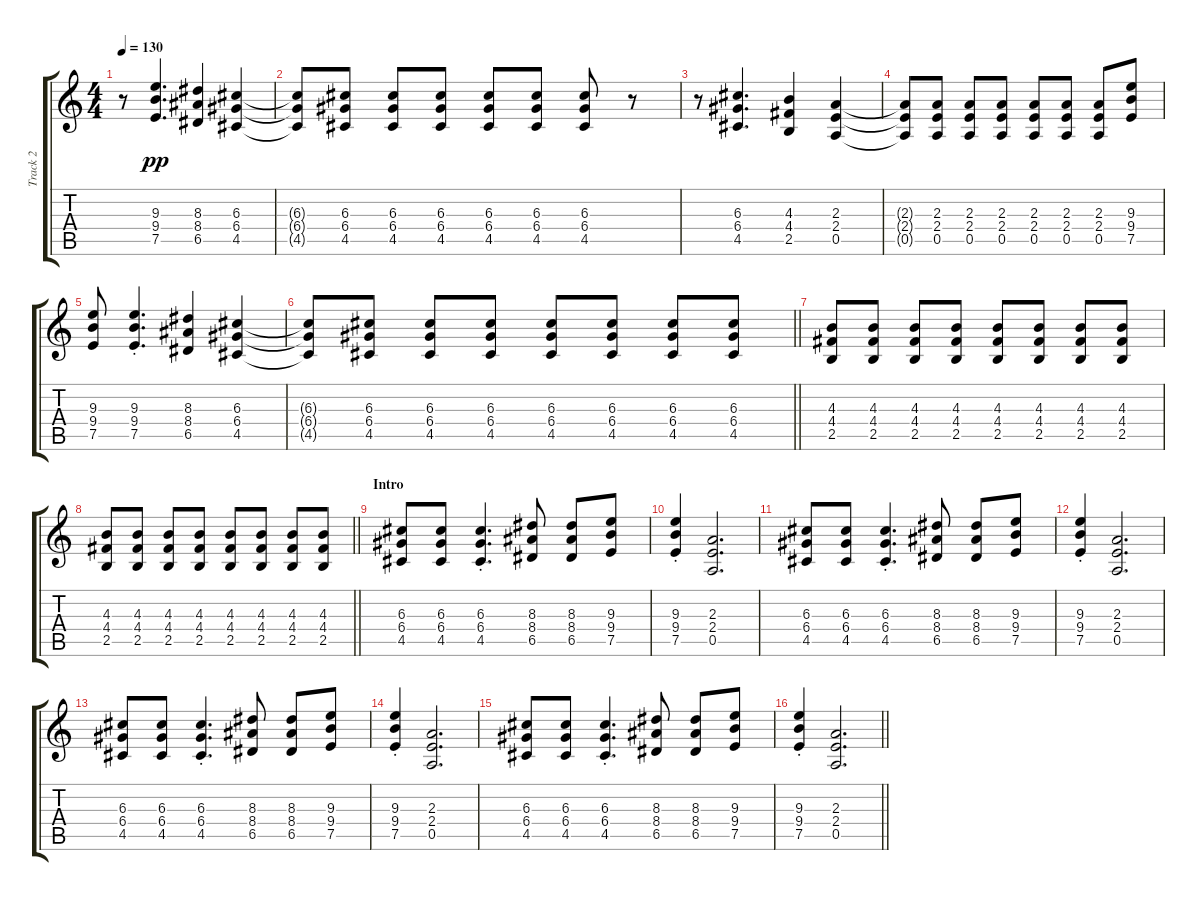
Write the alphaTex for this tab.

\track ("Track 2" "Track 2") {instrument acousticguitarsteel}
\staff {score tabs}
\tuning (E4 B3 G3 D3 A2 E2) {hide}
\ts (4 4)
\tempo 130
\clef g2
\ks c
r.8{dy pp} (9.3 9.4 7.5).4{d} (8.3 8.4 6.5).4 (6.3 6.4 4.5).4 |
(6.3{t} 6.4{t} 4.5{t}).8 (6.3 6.4 4.5).8 (6.3 6.4 4.5).8 (6.3 6.4 4.5).8 (6.3 6.4 4.5).8 (6.3 6.4 4.5).8 (6.3 6.4 4.5).8 r.8 |
r.8 (6.3 6.4 4.5).4{d} (4.3 4.4 2.5).4 (2.3 2.4 0.5).4 |
(2.3{t} 2.4{t} 0.5{t}).8 (2.3 2.4 0.5).8 (2.3 2.4 0.5).8 (2.3 2.4 0.5).8 (2.3 2.4 0.5).8 (2.3 2.4 0.5).8 (2.3 2.4 0.5).8 (9.3 9.4 7.5).8 |
(9.3 9.4 7.5).8 (9.3{st} 9.4{st} 7.5{st}).4{d} (8.3 8.4 6.5).4 (6.3 6.4 4.5).4 |
\barLineRight lightlight
(6.3{t} 6.4{t} 4.5{t}).8 (6.3 6.4 4.5).8 (6.3 6.4 4.5).8 (6.3 6.4 4.5).8 (6.3 6.4 4.5).8 (6.3 6.4 4.5).8 (6.3 6.4 4.5).8 (6.3 6.4 4.5).8 |
(4.3 4.4 2.5).8 (4.3 4.4 2.5).8 (4.3 4.4 2.5).8 (4.3 4.4 2.5).8 (4.3 4.4 2.5).8 (4.3 4.4 2.5).8 (4.3 4.4 2.5).8 (4.3 4.4 2.5).8 |
\barLineRight lightlight
(4.3 4.4 2.5).8 (4.3 4.4 2.5).8 (4.3 4.4 2.5).8 (4.3 4.4 2.5).8 (4.3 4.4 2.5).8 (4.3 4.4 2.5).8 (4.3 4.4 2.5).8 (4.3 4.4 2.5).8 |
\section ("" "Intro")
(6.3 6.4 4.5).8 (6.3 6.4 4.5).8 (6.3{st} 6.4{st} 4.5{st}).4{d} (8.3 8.4 6.5).8 (8.3 8.4 6.5).8 (9.3 9.4 7.5).8 |
(9.3{st} 9.4{st} 7.5{st}).4 (2.3 2.4 0.5).2{d} |
(6.3 6.4 4.5).8 (6.3 6.4 4.5).8 (6.3{st} 6.4{st} 4.5{st}).4{d} (8.3 8.4 6.5).8 (8.3 8.4 6.5).8 (9.3 9.4 7.5).8 |
(9.3{st} 9.4{st} 7.5{st}).4 (2.3 2.4 0.5).2{d} |
(6.3 6.4 4.5).8 (6.3 6.4 4.5).8 (6.3{st} 6.4{st} 4.5{st}).4{d} (8.3 8.4 6.5).8 (8.3 8.4 6.5).8 (9.3 9.4 7.5).8 |
(9.3{st} 9.4{st} 7.5{st}).4 (2.3 2.4 0.5).2{d} |
(6.3 6.4 4.5).8 (6.3 6.4 4.5).8 (6.3{st} 6.4{st} 4.5{st}).4{d} (8.3 8.4 6.5).8 (8.3 8.4 6.5).8 (9.3 9.4 7.5).8 |
\barLineRight lightlight
(9.3{st} 9.4{st} 7.5{st}).4 (2.3 2.4 0.5).2{d}
